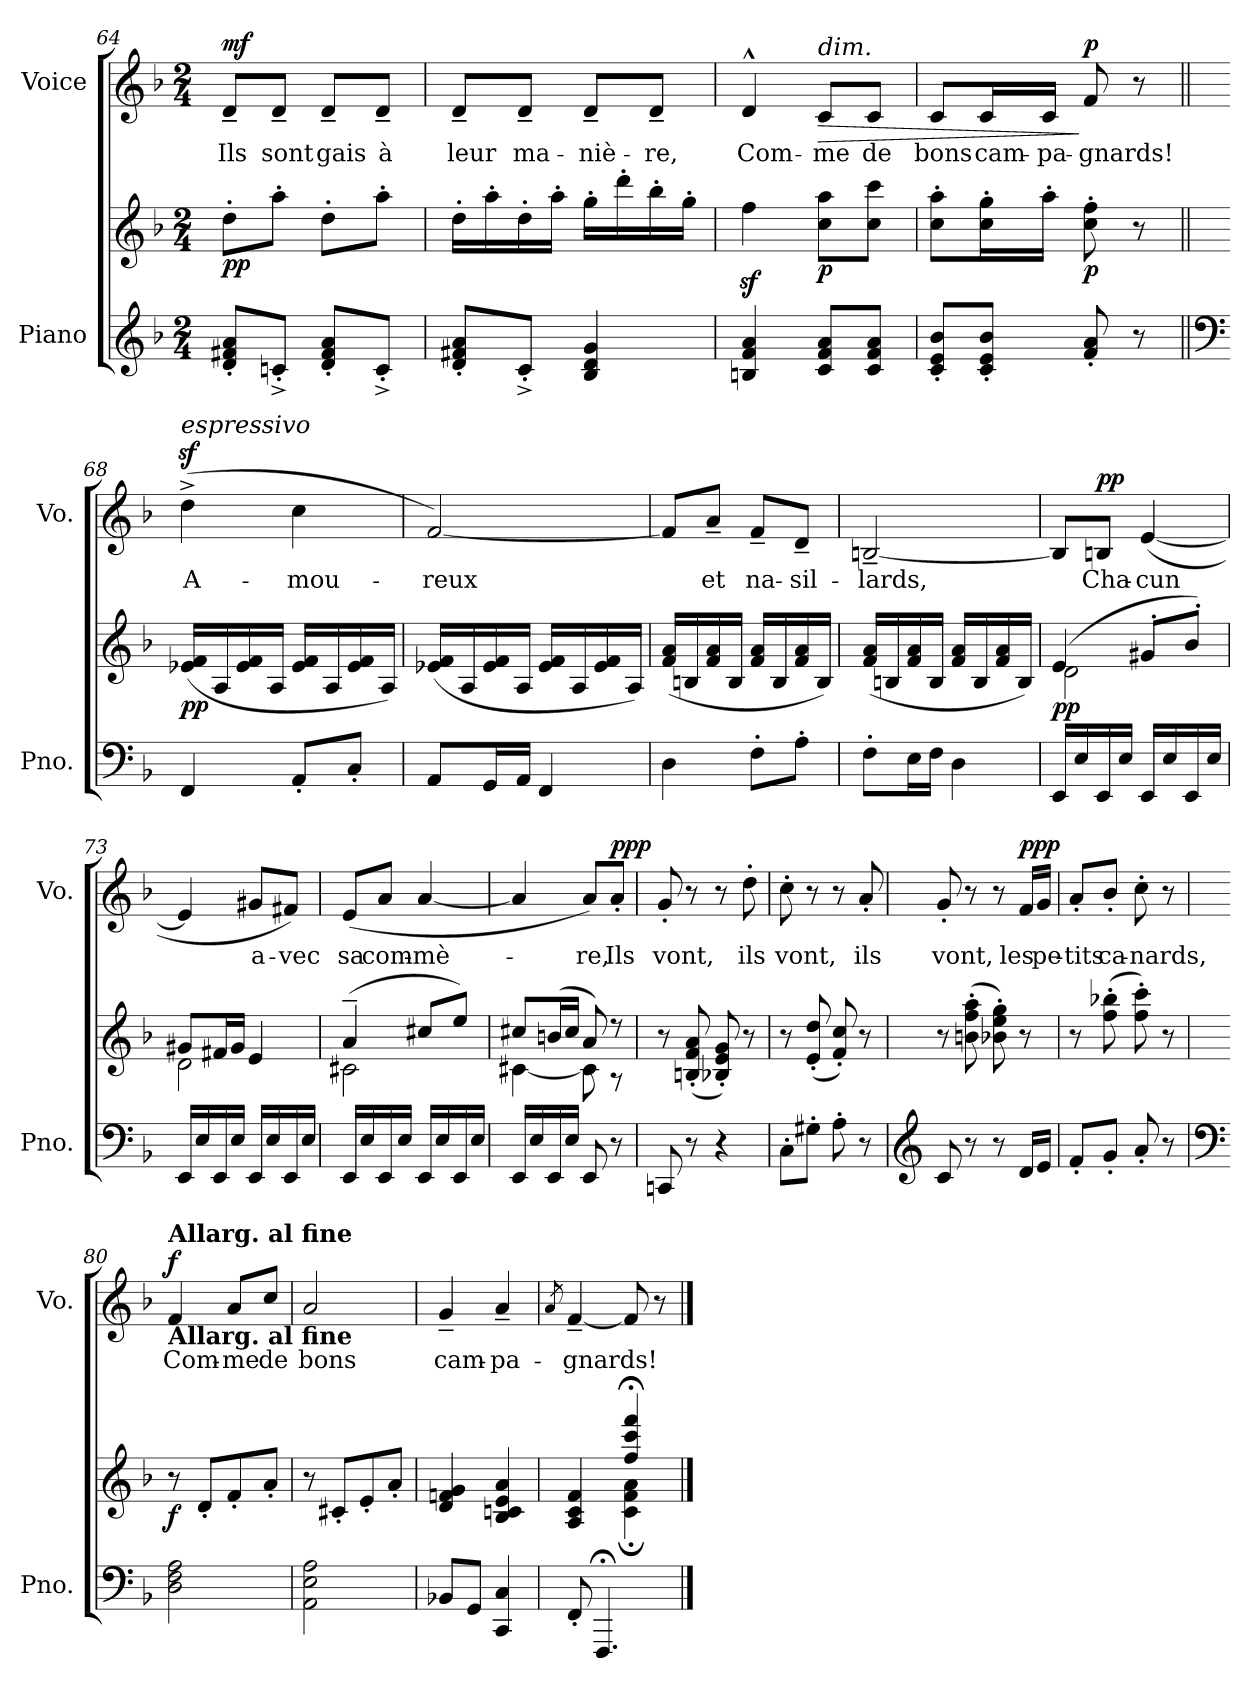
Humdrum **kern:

**kern	**kern	**dynam	**kern	**text	**dynam
*part2	*part2	*part2	*part1	*part1	*part1
*staff3	*staff2	*staff2/3	*staff1	*staff1	*staff1
*I"Piano	*	*	*I"Voice	*	*
*I'Pno.	*	*	*I'Vo.	*	*
*clefG2	*clefG2	*	*clefG2	*	*
*k[b-]	*k[b-]	*	*k[b-]	*	*
*M2/4	*M2/4	*	*M2/4	*	*
=64	=64	=64	=64	=64	=64
!	!	!LO:DY:b	!	!LO:LY:b	!LO:DY:a
8d/' 8f#X/' 8a/'L	8dd'\L	pp	8d~/L	Ils	mf
!	!	!	!	!LO:LY:b	!
8cn'^/J	8aa'\J	.	8d~/J	sont	.
!	!	!	!	!LO:LY:b	!
8d/' 8f#/' 8a/'L	8dd'\L	.	8d~/L	gais	.
!	!	!	!	!LO:LY:b	!
8c'^/J	8aa'\J	.	8d~/J	à	.
=65	=65	=65	=65	=65	=65
!	!	!	!	!LO:LY:b	!
8d/' 8f#X/' 8a/'L	16dd'\LL	.	8d~/L	leur	.
.	16aa'\	.	.	.	.
!	!	!	!	!LO:LY:b	!
8c'^/J	16dd'\	.	8d~/J	ma-	.
.	16aa'\JJ	.	.	.	.
!	!	!	!	!LO:LY:b	!
4B-/ 4d/ 4g/	16gg'\LL	.	8d~/L	-niè-	.
.	16ddd'\	.	.	.	.
!	!	!	!	!LO:LY:b	!
.	16bb-'\	.	8d~/J	-re,	.
.	16gg'\JJ	.	.	.	.
!!LO:PB:g=z
=66	=66	=66	=66	=66	=66
!	!	!	!	!LO:LY:b	!
4Bn/ 4f/ 4a/	4ffz<\	.	4d^^/	Com-	.
!	!	!	!LO:TX:a:i:t=dim.	!	!
!	!	!LO:DY:b	!	!LO:LY:b	!LO:HP:b
8c/ 8f/ 8a/L	8cc\ 8aa\L	p	8c/L	-me	>
!	!	!	!	!LO:LY:b	!
8c/ 8f/ 8a/J	8cc\ 8ccc\J	.	8c/J	de	.
=67	=67	=67	=67	=67	=67
!	!	!	!	!LO:LY:b	!
8c/' 8e/' 8b-/'L	8cc\' 8aa\'L	.	8c/L	bons	.
!	!	!	!	!LO:LY:b	!
8c/' 8e/' 8b-/'J	16cc\' 16gg\'L	.	16c/L	cam-	.
!	!	!	!	!LO:LY:b	!
.	16aa'\JJ	.	16c/JJ	-pa-	.
!	!	!LO:DY:b	!	!LO:LY:b	!LO:DY:n=1:a
8f/' 8a/'	8cc\' 8ff\'	p	8f/	-gnards!	] p
8r	8r	.	8r	.	.
=68||	=68||	=68||	=68||	=68||	=68||
*clefF4	*	*	*	*	*
!	!	!	!LO:TX:a:i:t=espressivo	!	!
!	!	!LO:DY:b	!	!LO:LY:b	!
4FF/	(<16e-X/ 16f/LL	pp	(>4ddz>^\	A-	.
.	16A/	.	.	.	.
.	16e-/ 16f/	.	.	.	.
.	16A/JJ	.	.	.	.
!	!	!	!	!LO:LY:b	!
8AA'/L	16e-/ 16f/LL	.	4cc\	-mou-	.
.	16A/	.	.	.	.
8C'/J	16e-/ 16f/	.	.	.	.
.	16A/JJ)	.	.	.	.
=69	=69	=69	=69	=69	=69
!	!	!	!	!LO:LY:b	!
8AA/L	(<16e-X/ 16f/LL	.	[2f/)	-reux	.
.	16A/	.	.	.	.
16GG/L	16e-/ 16f/	.	.	.	.
16AA/JJ	16A/JJ	.	.	.	.
4FF/	16e-/ 16f/LL	.	.	.	.
.	16A/	.	.	.	.
.	16e-/ 16f/	.	.	.	.
.	16A/JJ)	.	.	.	.
!!LO:LB:g=z
=70	=70	=70	=70	=70	=70
4D\	(<16f/ 16a/LL	.	8f/L]	.	.
.	16Bn/	.	.	.	.
!	!	!	!	!LO:LY:b	!
.	16f/ 16a/	.	8a~/J	et	.
.	16B/JJ	.	.	.	.
!	!	!	!	!LO:LY:b	!
8F'\L	16f/ 16a/LL	.	8f~/L	na-	.
.	16B/	.	.	.	.
!	!	!	!	!LO:LY:b	!
8A'\J	16f/ 16a/	.	8d~/J	-sil-	.
.	16B/JJ)	.	.	.	.
=71	=71	=71	=71	=71	=71
!	!	!	!	!LO:LY:b	!
8F'\L	(<16f/ 16a/LL	.	[2Bn~/	-lards,	.
.	16Bn/	.	.	.	.
16E\L	16f/ 16a/	.	.	.	.
16F\JJ	16B/JJ	.	.	.	.
4D\	16f/ 16a/LL	.	.	.	.
.	16B/	.	.	.	.
.	16f/ 16a/	.	.	.	.
.	16B/JJ)	.	.	.	.
=72	=72	=72	=72	=72	=72
*	*^	*	*	*	*
!	!	!	!LO:DY:b	!	!	!
16EE/LL	(>4e/	2d\	pp	8B/L]	.	.
16E/	.	.	.	.	.	.
!	!	!	!	!	!LO:LY:b	!LO:DY:a
16EE/	.	.	.	8Bn/J	Cha-	pp
16E/JJ	.	.	.	.	.	.
!	!	!	!	!	!LO:LY:b	!
16EE/LL	8g#X'/L	.	.	(>[4e/	-cun	.
16E/	.	.	.	.	.	.
16EE/	8b-'/J)	.	.	.	.	.
16E/JJ	.	.	.	.	.	.
=73	=73	=73	=73	=73	=73	=73
16EE/LL	8g#X/L	2d\	.	4e/]	.	.
16E/	.	.	.	.	.	.
16EE/	16f#X/L	.	.	.	.	.
16E/JJ	16g#/JJ	.	.	.	.	.
!	!	!	!	!	!LO:LY:b	!
16EE/LL	4e/	.	.	8g#X/L	a-	.
16E/	.	.	.	.	.	.
!	!	!	!	!	!LO:LY:b	!
16EE/	.	.	.	8f#X/J)	-vec	.
16E/JJ	.	.	.	.	.	.
!!LO:LB:g=z
=74	=74	=74	=74	=74	=74	=74
!	!	!	!	!	!LO:LY:b	!
16EE/LL	(>4a~/	2c#X\	.	(>8e/L	sa	.
16E/	.	.	.	.	.	.
!	!	!	!	!	!LO:LY:b	!
16EE/	.	.	.	8a/J	com-	.
16E/JJ	.	.	.	.	.	.
!	!	!	!	!	!LO:LY:b	!
16EE/LL	8cc#X/L	.	.	[4a/	-mè-	.
16E/	.	.	.	.	.	.
16EE/	8ee/J)	.	.	.	.	.
16E/JJ	.	.	.	.	.	.
=75	=75	=75	=75	=75	=75	=75
16EE/LL	8cc#X/L	[4c#X\	.	4a/]	.	.
16E/	.	.	.	.	.	.
16EE/	(>16bn/L	.	.	.	.	.
16E/JJ	16cc#/JJ	.	.	.	.	.
!	!	!	!	!	!LO:LY:b	!
8EE/	8a/)	8c#\]	.	8a/L)	-re,	.
!	!	!	!	!	!LO:LY:b	!LO:DY:a
8r	8r	8r	.	8a'/J	Ils	ppp
=76	=76	=76	=76	=76	=76	=76
!	!	!	!	!	!LO:LY:b	!
*	*v	*v	*	*	*	*
8CCn/	8r	.	8g'/	vont,	.
8r	(<8Bn/' 8f/' 8a/'	.	8r	.	.
4r	8B-X/' 8e/' 8g/')	.	8r	.	.
!	!	!	!	!LO:LY:b	!
.	8r	.	8dd'\	ils	.
=77	=77	=77	=77	=77	=77
!	!	!	!	!LO:LY:b	!
8C'\L	8r	.	8cc'\	vont,	.
8G#X'\J	(<8e/' 8dd/'	.	8r	.	.
8A'\	8f/' 8cc/')	.	8r	.	.
!	!	!	!	!LO:LY:b	!
8r	8r	.	8a'/	ils	.
=78	=78	=78	=78	=78	=78
*clefG2	*	*	*	*	*
!	!	!	!	!LO:LY:b	!
8c/	8r	.	8g'/	vont,	.
!	!	!LO:DY:b	!	!	!
!	!	!LO:DY:n=1:b	!	!	!
8r	(>8bn\' 8ff\' 8aa\'	other-dynamics pp	8r	.	.
8r	8b-X\' 8ee\' 8gg\')	.	8r	.	.
!	!	!	!	!LO:LY:b	!LO:DY:a
16d/LL	8r	.	16f/LL	les	ppp
!	!	!	!	!LO:LY:b	!
16e/JJ	.	.	16g/JJ	-pe-	.
!!LO:LB:g=z
=79	=79	=79	=79	=79	=79
!	!	!	!	!LO:LY:b	!
8f'/L	8r	.	8a'/L	-tits	.
!	!	!	!	!LO:LY:b	!
8g'/J	(>8ff\' 8bb-X\'	.	8b-'/J	ca-	.
!	!	!	!	!LO:LY:b	!
8a'/	8ff\' 8ccc\')	.	8cc'\	-nards,	.
8r	8r	.	8r	.	.
=80	=80	=80	=80	=80	=80
*clefF4	*	*	*	*	*
!	!	!	!LO:TX:b:B:t=Allarg. al fine	!	!
!	!	!	!LO:TX:a:B:t=Allarg. al fine	!	!
!	!	!LO:DY:b	!	!LO:LY:b	!LO:DY:a
2D\ 2F\ 2A\	8r	f	4f/	Com-	f
.	8d'/L	.	.	.	.
!	!	!	!	!LO:LY:b	!
.	8f'/	.	8a/L	-me	.
!	!	!	!	!LO:LY:b	!
.	8a'/J	.	8cc/J	de	.
=81	=81	=81	=81	=81	=81
!	!	!	!	!LO:LY:b	!
2AA\ 2E\ 2A\	8r	.	2a/	bons	.
.	8c#X'/L	.	.	.	.
.	8e'/	.	.	.	.
.	8a'/J	.	.	.	.
=82	=82	=82	=82	=82	=82
!	!	!	!	!LO:LY:b	!
8BB-X/L	4d/ 4fn/ 4g/	.	4g~/	cam-	.
8GG/J	.	.	.	.	.
!	!	!	!	!LO:LY:b	!
4CC/ 4C/	4B-/ 4cn/ 4e/ 4a/	.	4a~/	-pa-	.
=83	=83	=83	=83	=83	=83
.	.	.	8qa/	.	.
*	*^	*	*	*	*
!	!	!	!	!	!LO:LY:b	!
8FF'/	4A/ 4c/ 4f/	4ryy	.	[4f~/	-gnards!	.
4.FFF;/	.	.	.	.	.	.
.	4ff/;< 4ccc/;< 4fff/;<	4c\; 4f\; 4a\;	.	8f/]	.	.
.	.	.	.	8r	.	.
*	*v	*v	*	*	*	*
==	==	==	==	==	==
*-	*-	*-	*-	*-	*-
